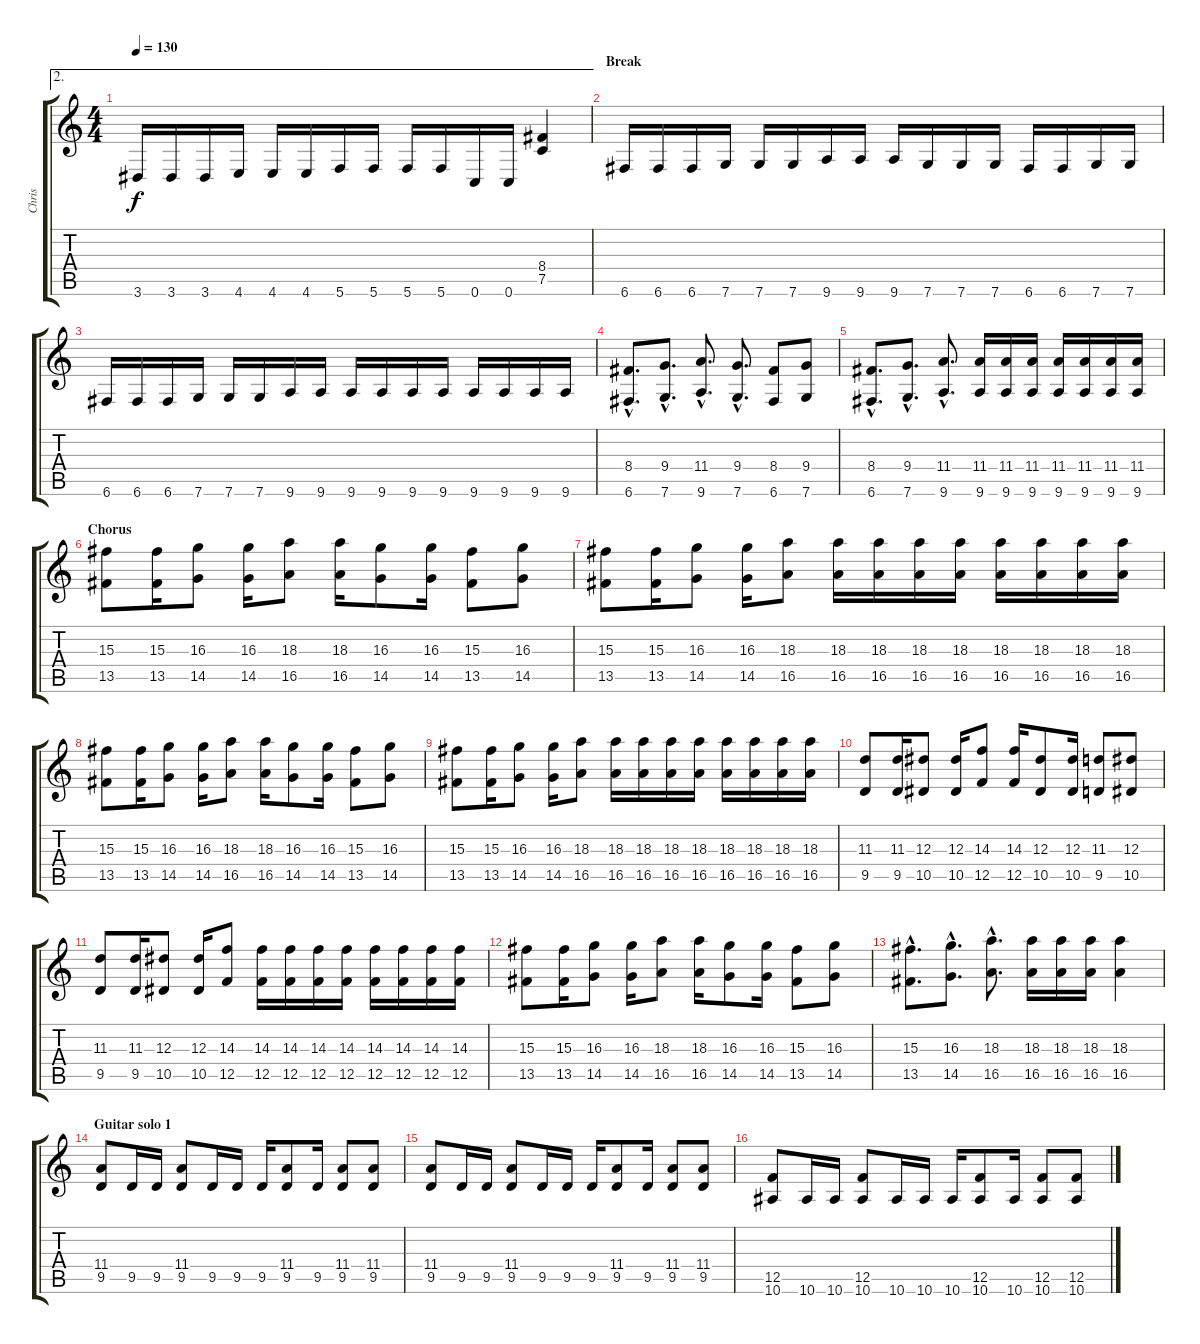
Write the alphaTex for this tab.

\track ("Chris" "Chris") {instrument distortionguitar}
\staff {score tabs}
\tuning (C4 G3 Eb3 Bb2 F2 C2) {hide}
\ae 2
\ts (4 4)
\tempo 130
\clef g2
\ks c
3.6.16{dy f} 3.6.16 3.6.16 4.6.16 4.6.16 4.6.16 5.6.16 5.6.16 5.6.16 5.6.16 0.6.16 0.6.16 (8.4 7.5).4 |
\section ("" "Break")
6.6.16 6.6.16 6.6.16 7.6.16 7.6.16 7.6.16 9.6.16 9.6.16 9.6.16 7.6.16 7.6.16 7.6.16 6.6.16 6.6.16 7.6.16 7.6.16 |
6.6.16 6.6.16 6.6.16 7.6.16 7.6.16 7.6.16 9.6.16 9.6.16 9.6.16 9.6.16 9.6.16 9.6.16 9.6.16 9.6.16 9.6.16 9.6.16 |
(8.4{hac} 6.6{hac}).8{d} (9.4{hac} 7.6{hac}).8{d} (11.4{hac} 9.6{hac}).8{d} (9.4{hac} 7.6{hac}).8{d} (8.4 6.6).8 (9.4 7.6).8 |
(8.4{hac} 6.6{hac}).8{d} (9.4{hac} 7.6{hac}).8{d} (11.4{hac} 9.6{hac}).8{d} (11.4 9.6).16 (11.4 9.6).16 (11.4 9.6).16 (11.4 9.6).16 (11.4 9.6).16 (11.4 9.6).16 (11.4 9.6).16 |
\section ("" "Chorus")
(15.3 13.5).8 (15.3 13.5).16 (16.3 14.5).8 (16.3 14.5).16 (18.3 16.5).8 (18.3 16.5).16 (16.3 14.5).8 (16.3 14.5).16 (15.3 13.5).8 (16.3 14.5).8 |
(15.3 13.5).8 (15.3 13.5).16 (16.3 14.5).8 (16.3 14.5).16 (18.3 16.5).8 (18.3 16.5).16 (18.3 16.5).16 (18.3 16.5).16 (18.3 16.5).16 (18.3 16.5).16 (18.3 16.5).16 (18.3 16.5).16 (18.3 16.5).16 |
(15.3 13.5).8 (15.3 13.5).16 (16.3 14.5).8 (16.3 14.5).16 (18.3 16.5).8 (18.3 16.5).16 (16.3 14.5).8 (16.3 14.5).16 (15.3 13.5).8 (16.3 14.5).8 |
(15.3 13.5).8 (15.3 13.5).16 (16.3 14.5).8 (16.3 14.5).16 (18.3 16.5).8 (18.3 16.5).16 (18.3 16.5).16 (18.3 16.5).16 (18.3 16.5).16 (18.3 16.5).16 (18.3 16.5).16 (18.3 16.5).16 (18.3 16.5).16 |
(11.3 9.5).8 (11.3 9.5).16 (12.3 10.5).8 (12.3 10.5).16 (14.3 12.5).8 (14.3 12.5).16 (12.3 10.5).8 (12.3 10.5).16 (11.3 9.5).8 (12.3 10.5).8 |
(11.3 9.5).8 (11.3 9.5).16 (12.3 10.5).8 (12.3 10.5).16 (14.3 12.5).8 (14.3 12.5).16 (14.3 12.5).16 (14.3 12.5).16 (14.3 12.5).16 (14.3 12.5).16 (14.3 12.5).16 (14.3 12.5).16 (14.3 12.5).16 |
(15.3 13.5).8 (15.3 13.5).16 (16.3 14.5).8 (16.3 14.5).16 (18.3 16.5).8 (18.3 16.5).16 (16.3 14.5).8 (16.3 14.5).16 (15.3 13.5).8 (16.3 14.5).8 |
(15.3{hac} 13.5{hac}).8{d} (16.3{hac} 14.5{hac}).8{d} (18.3{hac} 16.5{hac}).8{d} (18.3 16.5).16 (18.3 16.5).16 (18.3 16.5).16 (18.3 16.5).4 |
\section ("" "Guitar solo 1")
(11.4 9.5).8 9.5.16 9.5.16 (11.4 9.5).8 9.5.16 9.5.16 9.5.16 (11.4 9.5).8 9.5.16 (11.4 9.5).8 (11.4 9.5).8 |
(11.4 9.5).8 9.5.16 9.5.16 (11.4 9.5).8 9.5.16 9.5.16 9.5.16 (11.4 9.5).8 9.5.16 (11.4 9.5).8 (11.4 9.5).8 |
(12.5 10.6).8 10.6.16 10.6.16 (12.5 10.6).8 10.6.16 10.6.16 10.6.16 (12.5 10.6).8 10.6.16 (12.5 10.6).8 (12.5 10.6).8
